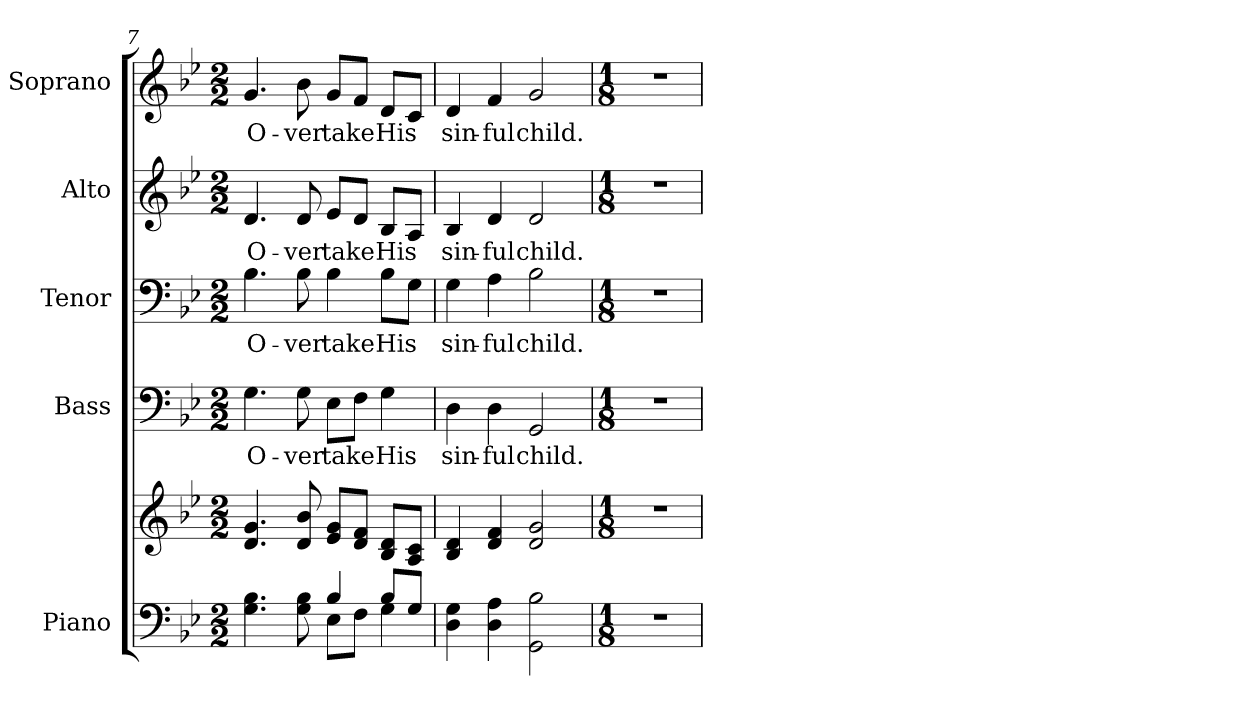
**kern	**kern	**kern	**text	**kern	**text	**kern	**text	**kern	**text
*part5	*part5	*part4	*part4	*part3	*part3	*part2	*part2	*part1	*part1
*staff6	*staff5	*staff4	*staff4	*staff3	*staff3	*staff2	*staff2	*staff1	*staff1
*I"Piano	*	*I"Bass	*	*I"Tenor	*	*I"Alto	*	*I"Soprano	*
*I'Pno.	*	*I'B.	*	*I'T.	*	*I'A.	*	*I'S.	*
!!LO:PB:g=z
*clefF4	*clefG2	*clefF4	*	*clefF4	*	*clefG2	*	*clefG2	*
*k[b-e-]	*k[b-e-]	*k[b-e-]	*	*k[b-e-]	*	*k[b-e-]	*	*k[b-e-]	*
*B-:	*B-:	*B-:	*	*B-:	*	*B-:	*	*B-:	*
*M2/2	*M2/2	*M2/2	*	*M2/2	*	*M2/2	*	*M2/2	*
=7	=7	=7	=7	=7	=7	=7	=7	=7	=7
*^	*	*	*	*	*	*	*	*	*
!	!	!	!	!LO:LY:b:color=#000000	!	!	!	!	!	!
!	!	!	!	!	!	!LO:LY:b:color=#000000	!	!	!	!
!	!	!	!	!	!	!	!	!LO:LY:b:color=#000000	!	!
!	!	!	!	!	!	!	!	!	!	!LO:LY:b:color=#000000
4.Gi\ 4.B-i	2ryy	4.di/ 4.gi	4.Gi\	O-	4.B-i\	O-	4.di/	O-	4.gi/	O-
!	!	!	!	!LO:LY:b:color=#000000	!	!	!	!	!	!
!	!	!	!	!	!	!LO:LY:b:color=#000000	!	!	!	!
!	!	!	!	!	!	!	!	!LO:LY:b:color=#000000	!	!
!	!	!	!	!	!	!	!	!	!	!LO:LY:b:color=#000000
8Gi\ 8B-i	.	8di/ 8b-i	8Gi\	-ver	8B-i\	-ver	8di/	-ver	8b-i\	-ver
!	!	!	!	!LO:LY:b:color=#000000	!	!	!	!	!	!
!	!	!	!	!	!	!LO:LY:b:color=#000000	!	!	!	!
!	!	!	!	!	!	!	!	!LO:LY:b:color=#000000	!	!
!	!	!	!	!	!	!	!	!	!	!LO:LY:b:color=#000000
4B-i/	8E-i\L	8e-i/ 8giL	8E-i\L	take	4B-i\	take	8e-i/L	take	8gi/L	take
.	8Fi\J	8di/ 8fiJ	8Fi\J	.	.	.	8di/J	.	8fi/J	.
!	!	!	!	!LO:LY:b:color=#000000	!	!	!	!	!	!
!	!	!	!	!	!	!LO:LY:b:color=#000000	!	!	!	!
!	!	!	!	!	!	!	!	!LO:LY:b:color=#000000	!	!
!	!	!	!	!	!	!	!	!	!	!LO:LY:b:color=#000000
8B-i/L	4Gi\	8B-i/ 8diL	4Gi\	His	8B-i\L	His	8B-i/L	His	8di/L	His
8Gi/J	.	8Ai/ 8ciJ	.	.	8Gi\J	.	8Ai/J	.	8ci/J	.
*v	*v	*	*	*	*	*	*	*	*	*
=8	=8	=8	=8	=8	=8	=8	=8	=8	=8
!	!	!	!LO:LY:b:color=#000000	!	!	!	!	!	!
!	!	!	!	!	!LO:LY:b:color=#000000	!	!	!	!
!	!	!	!	!	!	!	!LO:LY:b:color=#000000	!	!
!	!	!	!	!	!	!	!	!	!LO:LY:b:color=#000000
4Di\ 4Gi	4B-i/ 4di	4Di\	sin-	4Gi\	sin-	4B-i/	sin-	4di/	sin-
!	!	!	!LO:LY:b:color=#000000	!	!	!	!	!	!
!	!	!	!	!	!LO:LY:b:color=#000000	!	!	!	!
!	!	!	!	!	!	!	!LO:LY:b:color=#000000	!	!
!	!	!	!	!	!	!	!	!	!LO:LY:b:color=#000000
4Di\ 4Ai	4di/ 4fi	4Di\	-ful	4Ai\	-ful	4di/	-ful	4fi/	-ful
!	!	!	!LO:LY:b:color=#000000	!	!	!	!	!	!
!	!	!	!	!	!LO:LY:b:color=#000000	!	!	!	!
!	!	!	!	!	!	!	!LO:LY:b:color=#000000	!	!
!	!	!	!	!	!	!	!	!	!LO:LY:b:color=#000000
2GGi\ 2B-i	2di/ 2gi	2GGi/	child.	2B-i\	child.	2di/	child.	2gi/	child.
!!LO:PB:g=z
=9	=9	=9	=9	=9	=9	=9	=9	=9	=9
*M1/8	*M1/8	*M1/8	*	*M1/8	*	*M1/8	*	*M1/8	*
!LO:N:vis=1	!LO:N:vis=1	!LO:N:vis=1	!	!LO:N:vis=1	!	!LO:N:vis=1	!	!LO:N:vis=1	!
8r	8r	8r	.	8r	.	8r	.	8r	.
=	=	=	=	=	=	=	=	=	=
*-	*-	*-	*-	*-	*-	*-	*-	*-	*-
